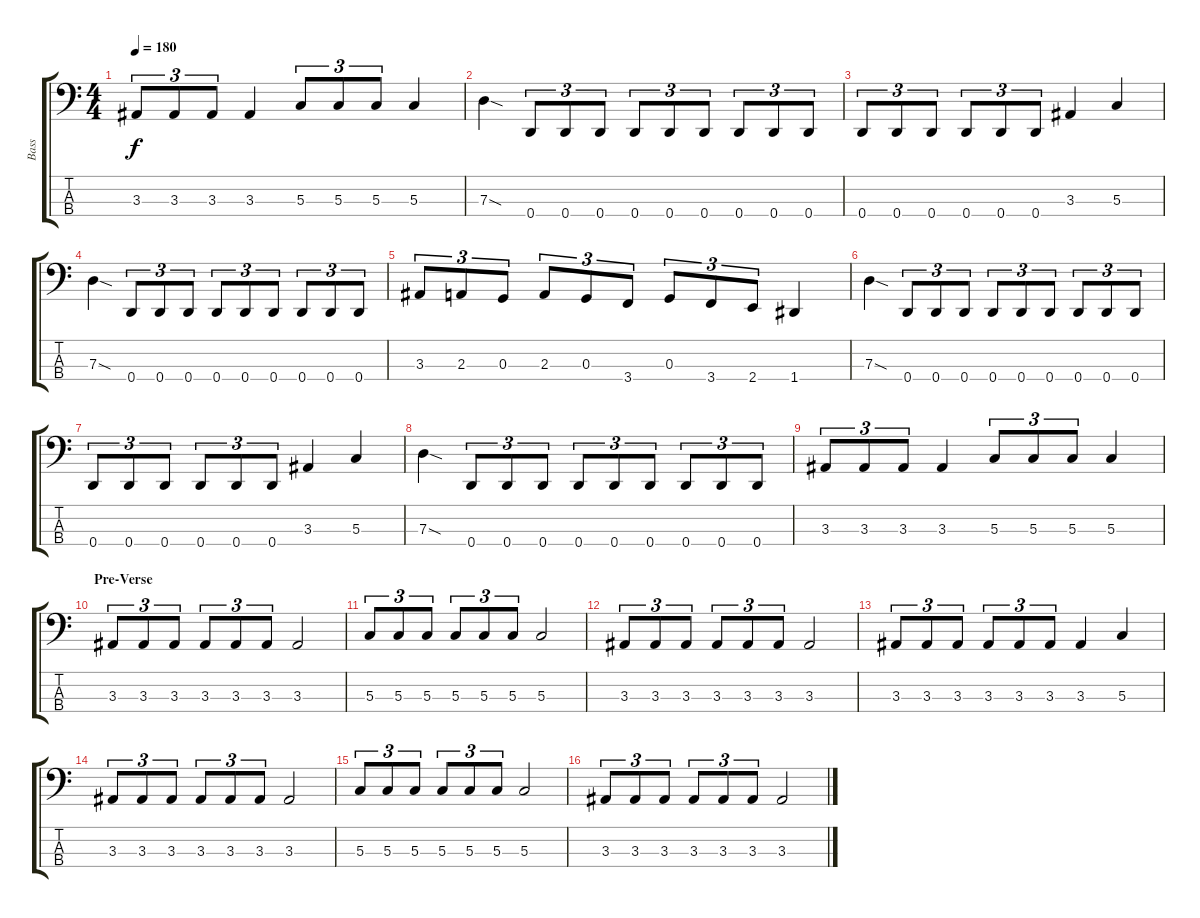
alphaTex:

\track ("Bass" "Bass") {instrument electricbassfinger}
\staff {score tabs}
\tuning (F2 C2 G1 D1) {hide}
\ts (4 4)
\tempo 180
\clef f4
\ks c
3.3.8{tu (3 2) dy f} 3.3.8{tu (3 2)} 3.3.8{tu (3 2)} 3.3.4 5.3.8{tu (3 2)} 5.3.8{tu (3 2)} 5.3.8{tu (3 2)} 5.3.4 |
7.3{sod}.4 0.4.8{tu (3 2)} 0.4.8{tu (3 2)} 0.4.8{tu (3 2)} 0.4.8{tu (3 2)} 0.4.8{tu (3 2)} 0.4.8{tu (3 2)} 0.4.8{tu (3 2)} 0.4.8{tu (3 2)} 0.4.8{tu (3 2)} |
0.4.8{tu (3 2)} 0.4.8{tu (3 2)} 0.4.8{tu (3 2)} 0.4.8{tu (3 2)} 0.4.8{tu (3 2)} 0.4.8{tu (3 2)} 3.3.4 5.3.4 |
7.3{sod}.4 0.4.8{tu (3 2)} 0.4.8{tu (3 2)} 0.4.8{tu (3 2)} 0.4.8{tu (3 2)} 0.4.8{tu (3 2)} 0.4.8{tu (3 2)} 0.4.8{tu (3 2)} 0.4.8{tu (3 2)} 0.4.8{tu (3 2)} |
3.3.8{tu (3 2)} 2.3.8{tu (3 2)} 0.3.8{tu (3 2)} 2.3.8{tu (3 2)} 0.3.8{tu (3 2)} 3.4.8{tu (3 2)} 0.3.8{tu (3 2)} 3.4.8{tu (3 2)} 2.4.8{tu (3 2)} 1.4.4 |
7.3{sod}.4 0.4.8{tu (3 2)} 0.4.8{tu (3 2)} 0.4.8{tu (3 2)} 0.4.8{tu (3 2)} 0.4.8{tu (3 2)} 0.4.8{tu (3 2)} 0.4.8{tu (3 2)} 0.4.8{tu (3 2)} 0.4.8{tu (3 2)} |
0.4.8{tu (3 2)} 0.4.8{tu (3 2)} 0.4.8{tu (3 2)} 0.4.8{tu (3 2)} 0.4.8{tu (3 2)} 0.4.8{tu (3 2)} 3.3.4 5.3.4 |
7.3{sod}.4 0.4.8{tu (3 2)} 0.4.8{tu (3 2)} 0.4.8{tu (3 2)} 0.4.8{tu (3 2)} 0.4.8{tu (3 2)} 0.4.8{tu (3 2)} 0.4.8{tu (3 2)} 0.4.8{tu (3 2)} 0.4.8{tu (3 2)} |
3.3.8{tu (3 2)} 3.3.8{tu (3 2)} 3.3.8{tu (3 2)} 3.3.4 5.3.8{tu (3 2)} 5.3.8{tu (3 2)} 5.3.8{tu (3 2)} 5.3.4 |
\section ("" "Pre-Verse")
3.3.8{tu (3 2)} 3.3.8{tu (3 2)} 3.3.8{tu (3 2)} 3.3.8{tu (3 2)} 3.3.8{tu (3 2)} 3.3.8{tu (3 2)} 3.3.2 |
5.3.8{tu (3 2)} 5.3.8{tu (3 2)} 5.3.8{tu (3 2)} 5.3.8{tu (3 2)} 5.3.8{tu (3 2)} 5.3.8{tu (3 2)} 5.3.2 |
3.3.8{tu (3 2)} 3.3.8{tu (3 2)} 3.3.8{tu (3 2)} 3.3.8{tu (3 2)} 3.3.8{tu (3 2)} 3.3.8{tu (3 2)} 3.3.2 |
3.3.8{tu (3 2)} 3.3.8{tu (3 2)} 3.3.8{tu (3 2)} 3.3.8{tu (3 2)} 3.3.8{tu (3 2)} 3.3.8{tu (3 2)} 3.3.4 5.3.4 |
3.3.8{tu (3 2)} 3.3.8{tu (3 2)} 3.3.8{tu (3 2)} 3.3.8{tu (3 2)} 3.3.8{tu (3 2)} 3.3.8{tu (3 2)} 3.3.2 |
5.3.8{tu (3 2)} 5.3.8{tu (3 2)} 5.3.8{tu (3 2)} 5.3.8{tu (3 2)} 5.3.8{tu (3 2)} 5.3.8{tu (3 2)} 5.3.2 |
3.3.8{tu (3 2)} 3.3.8{tu (3 2)} 3.3.8{tu (3 2)} 3.3.8{tu (3 2)} 3.3.8{tu (3 2)} 3.3.8{tu (3 2)} 3.3.2
